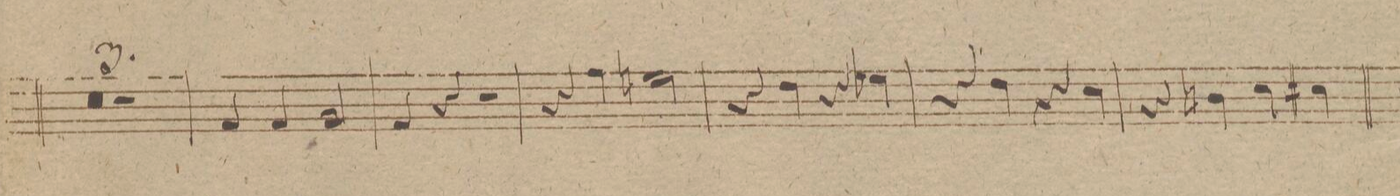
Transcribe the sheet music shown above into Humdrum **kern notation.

**kern
*I"Clarinetto 2do in A
*clefG2
*k[f#]
*met(c)
*M4/4
0r
=30
=31
1r
=32
4d
4d
2e
=33
4d
4r
2r
=34
4r
4dd
2cc#
=35
4r
4b
4r
4ccX
=36
4r
4b
4r
4a
=37
4r
4g#
4a
4a#X
=38
*-
